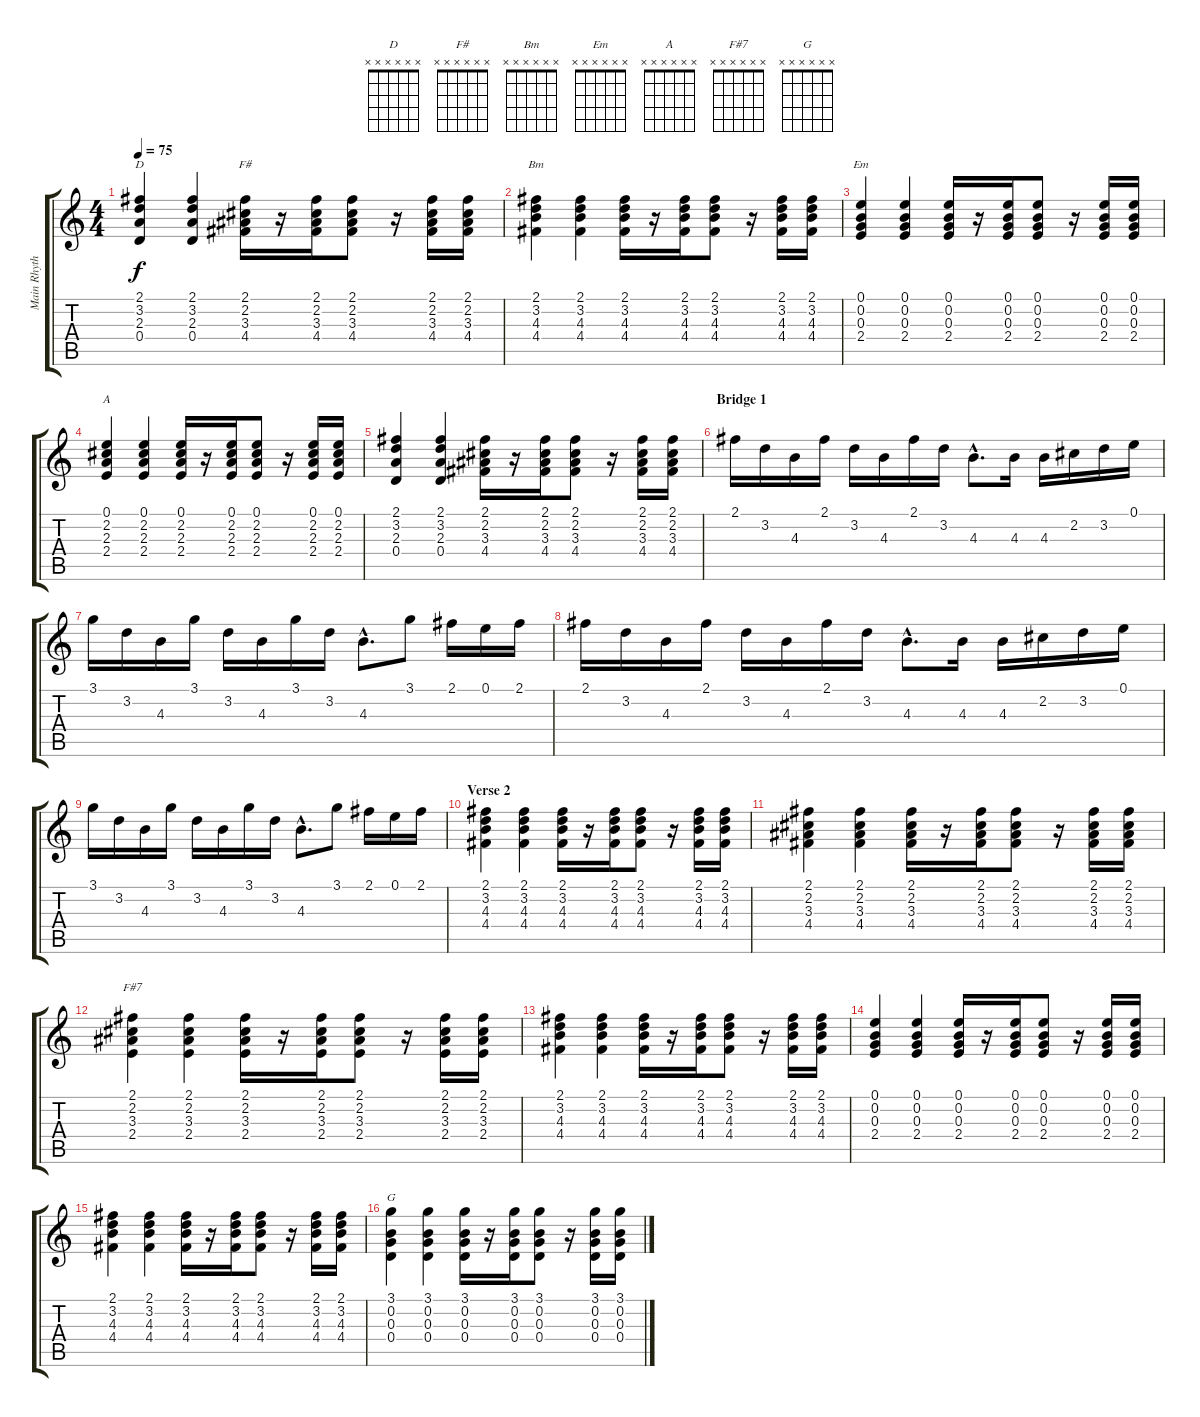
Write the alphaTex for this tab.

\track ("Main Rhythm" "Main Rhyth") {instrument acousticguitarsteel}
\staff {score tabs}
\tuning (E4 B3 G3 D3 A2 E2) {hide}
\chord ("D" x x x x x x) {firstfret 0}
\chord ("F#" x x x x x x) {firstfret 0}
\chord ("Bm" x x x x x x) {firstfret 0}
\chord ("Em" x x x x x x) {firstfret 0}
\chord ("A" x x x x x x) {firstfret 0}
\chord ("F#7" x x x x x x) {firstfret 0}
\chord ("G" x x x x x x) {firstfret 0}
\ts (4 4)
\tempo 75
\clef g2
\ks c
(2.1 3.2 2.3 0.4).4{ch "D" dy f} (2.1 3.2 2.3 0.4).4 (2.1 2.2 3.3 4.4).16{ch "F#"} r.16 (2.1 2.2 3.3 4.4).16 (2.1 2.2 3.3 4.4).8 r.16 (2.1 2.2 3.3 4.4).16 (2.1 2.2 3.3 4.4).16 |
(2.1 3.2 4.3 4.4).4{ch "Bm"} (2.1 3.2 4.3 4.4).4 (2.1 3.2 4.3 4.4).16 r.16 (2.1 3.2 4.3 4.4).16 (2.1 3.2 4.3 4.4).8 r.16 (2.1 3.2 4.3 4.4).16 (2.1 3.2 4.3 4.4).16 |
(0.1 0.2 0.3 2.4).4{ch "Em"} (0.1 0.2 0.3 2.4).4 (0.1 0.2 0.3 2.4).16 r.16 (0.1 0.2 0.3 2.4).16 (0.1 0.2 0.3 2.4).8 r.16 (0.1 0.2 0.3 2.4).16 (0.1 0.2 0.3 2.4).16 |
(0.1 2.2 2.3 2.4).4{ch "A"} (0.1 2.2 2.3 2.4).4 (0.1 2.2 2.3 2.4).16 r.16 (0.1 2.2 2.3 2.4).16 (0.1 2.2 2.3 2.4).8 r.16 (0.1 2.2 2.3 2.4).16 (0.1 2.2 2.3 2.4).16 |
(2.1 3.2 2.3 0.4).4 (2.1 3.2 2.3 0.4).4 (2.1 2.2 3.3 4.4).16 r.16 (2.1 2.2 3.3 4.4).16 (2.1 2.2 3.3 4.4).8 r.16 (2.1 2.2 3.3 4.4).16 (2.1 2.2 3.3 4.4).16 |
\section ("" "Bridge 1")
2.1.16{volume 16} 3.2.16 4.3.16 2.1.16 3.2.16 4.3.16 2.1.16 3.2.16 4.3{hac}.8{d} 4.3.16 4.3.16 2.2.16 3.2.16 0.1.16 |
3.1.16 3.2.16 4.3.16 3.1.16 3.2.16 4.3.16 3.1.16 3.2.16 4.3{hac}.8{d} 3.1.8 2.1.16 0.1.16 2.1.16 |
2.1.16 3.2.16 4.3.16 2.1.16 3.2.16 4.3.16 2.1.16 3.2.16 4.3{hac}.8{d} 4.3.16 4.3.16 2.2.16 3.2.16 0.1.16 |
3.1.16 3.2.16 4.3.16 3.1.16 3.2.16 4.3.16 3.1.16 3.2.16 4.3{hac}.8{d} 3.1.8 2.1.16 0.1.16 2.1.16 |
\section ("" "Verse 2")
(2.1 3.2 4.3 4.4).4{volume 14} (2.1 3.2 4.3 4.4).4 (2.1 3.2 4.3 4.4).16 r.16 (2.1 3.2 4.3 4.4).16 (2.1 3.2 4.3 4.4).8 r.16 (2.1 3.2 4.3 4.4).16 (2.1 3.2 4.3 4.4).16 |
(2.1 2.2 3.3 4.4).4 (2.1 2.2 3.3 4.4).4 (2.1 2.2 3.3 4.4).16 r.16 (2.1 2.2 3.3 4.4).16 (2.1 2.2 3.3 4.4).8 r.16 (2.1 2.2 3.3 4.4).16 (2.1 2.2 3.3 4.4).16 |
(2.1 2.2 3.3 2.4).4{ch "F#7"} (2.1 2.2 3.3 2.4).4 (2.1 2.2 3.3 2.4).16 r.16 (2.1 2.2 3.3 2.4).16 (2.1 2.2 3.3 2.4).8 r.16 (2.1 2.2 3.3 2.4).16 (2.1 2.2 3.3 2.4).16 |
(2.1 3.2 4.3 4.4).4 (2.1 3.2 4.3 4.4).4 (2.1 3.2 4.3 4.4).16 r.16 (2.1 3.2 4.3 4.4).16 (2.1 3.2 4.3 4.4).8 r.16 (2.1 3.2 4.3 4.4).16 (2.1 3.2 4.3 4.4).16 |
(0.1 0.2 0.3 2.4).4 (0.1 0.2 0.3 2.4).4 (0.1 0.2 0.3 2.4).16 r.16 (0.1 0.2 0.3 2.4).16 (0.1 0.2 0.3 2.4).8 r.16 (0.1 0.2 0.3 2.4).16 (0.1 0.2 0.3 2.4).16 |
(2.1 3.2 4.3 4.4).4 (2.1 3.2 4.3 4.4).4 (2.1 3.2 4.3 4.4).16 r.16 (2.1 3.2 4.3 4.4).16 (2.1 3.2 4.3 4.4).8 r.16 (2.1 3.2 4.3 4.4).16 (2.1 3.2 4.3 4.4).16 |
(3.1 0.2 0.3 0.4).4{ch "G"} (3.1 0.2 0.3 0.4).4 (3.1 0.2 0.3 0.4).16 r.16 (3.1 0.2 0.3 0.4).16 (3.1 0.2 0.3 0.4).8 r.16 (3.1 0.2 0.3 0.4).16 (3.1 0.2 0.3 0.4).16
